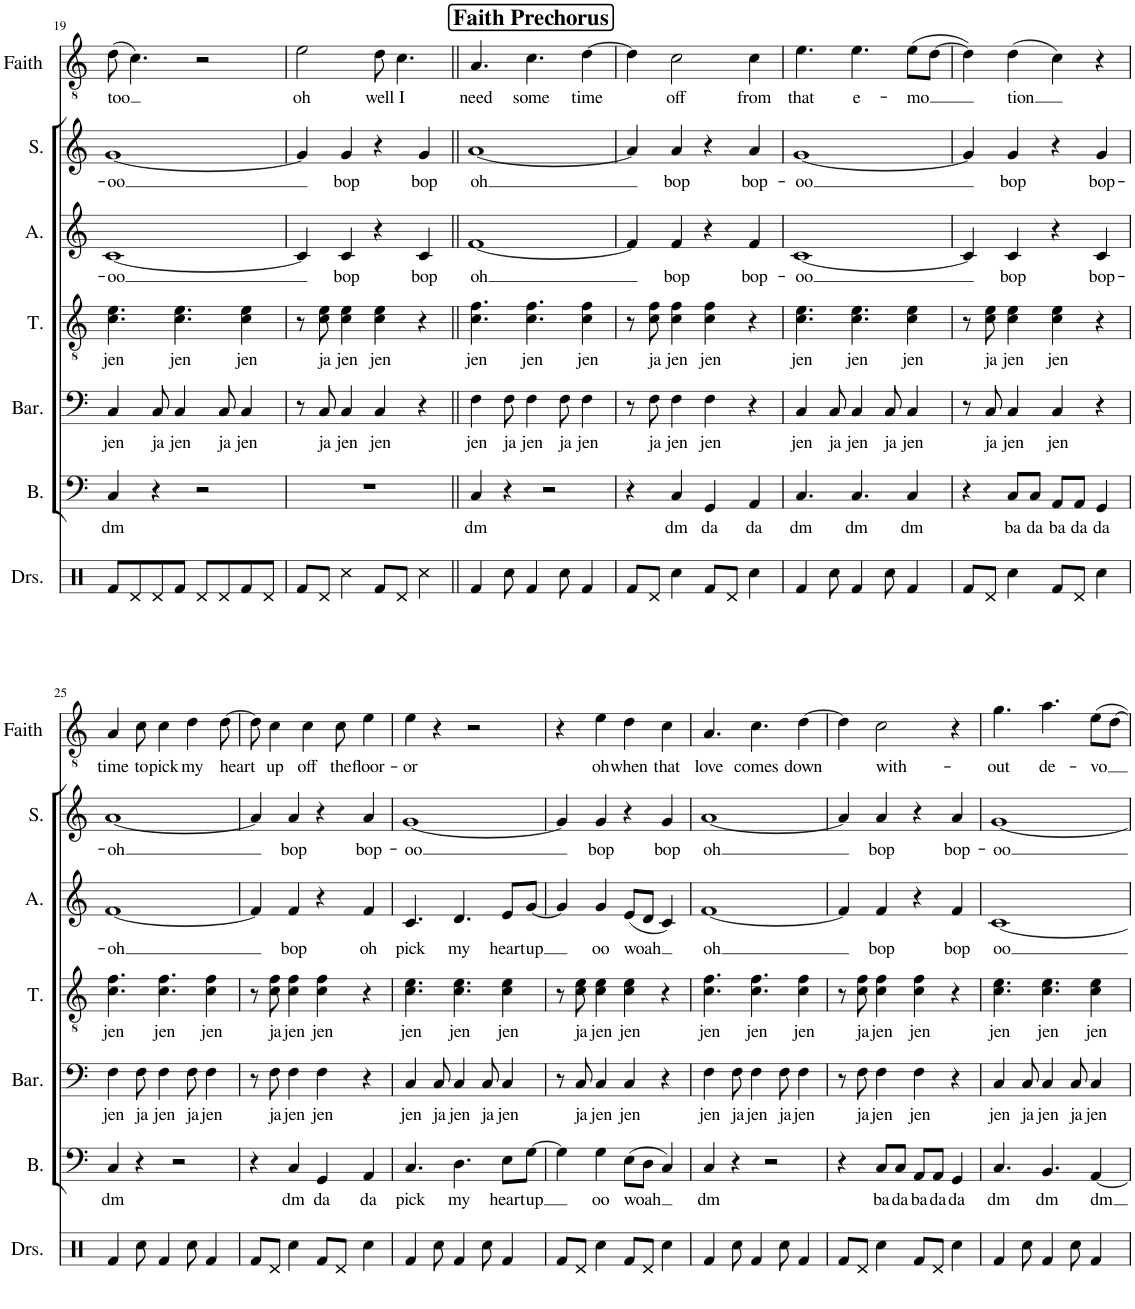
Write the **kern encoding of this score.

**kern	**text	**kern	**text	**kern	**text	**kern	**text	**kern	**text	**kern	**text
*part6	*part6	*part5	*part5	*part4	*part4	*part3	*part3	*part2	*part2	*part1	*part1
*staff6	*staff6	*staff5	*staff5	*staff4	*staff4	*staff3	*staff3	*staff2	*staff2	*staff1	*staff1
*I"Bass	*	*I"Baritone	*	*I"Tenor	*	*I"Alto	*	*I"Soprano	*	*I"Faith Solo	*
*I'B.	*	*I'Bar.	*	*I'T.	*	*I'A.	*	*I'S.	*	*I'Faith	*
!!LO:PB:g=z
*clefF4	*	*clefF4	*	*clefGv2	*	*clefG2	*	*clefG2	*	*clefGv2	*
*k[]	*	*k[]	*	*k[]	*	*k[]	*	*k[]	*	*k[]	*
*M2/2	*	*M2/2	*	*M2/2	*	*M2/2	*	*M2/2	*	*M2/2	*
*met(c|)	*	*met(c|)	*	*met(c|)	*	*met(c|)	*	*met(c|)	*	*met(c|)	*
=19	=19	=19	=19	=19	=19	=19	=19	=19	=19	=19	=19
!	!LO:LY:b	!	!LO:LY:b	!	!LO:LY:b	!	!LO:LY:b	!	!LO:LY:b	!	!LO:LY:b
4C/	dm	4C/	jen	4.c\ 4.e\	jen	[1c	-oo	[1g	-oo	(8d\	too
.	.	.	.	.	.	.	.	.	.	4.c\)	.
!	!	!	!LO:LY:b	!	!	!	!	!	!	!	!
4r	.	8C/	ja	.	.	.	.	.	.	.	.
!	!	!	!LO:LY:b	!	!LO:LY:b	!	!	!	!	!	!
.	.	4C/	jen	4.c\ 4.e\	jen	.	.	.	.	.	.
2r	.	.	.	.	.	.	.	.	.	2r	.
!	!	!	!LO:LY:b	!	!	!	!	!	!	!	!
.	.	8C/	ja	.	.	.	.	.	.	.	.
!	!	!	!LO:LY:b	!	!LO:LY:b	!	!	!	!	!	!
.	.	4C/	jen	4c\ 4e\	jen	.	.	.	.	.	.
=20	=20	=20	=20	=20	=20	=20	=20	=20	=20	=20	=20
!	!	!	!	!	!	!	!	!	!	!	!LO:LY:b
1r	.	8r	.	8r	.	4c/]	.	4g/]	.	2e\	oh
!	!	!	!LO:LY:b	!	!LO:LY:b	!	!	!	!	!	!
.	.	8C/	ja	8c\ 8e\	ja	.	.	.	.	.	.
!	!	!	!LO:LY:b	!	!LO:LY:b	!	!LO:LY:b	!	!LO:LY:b	!	!
.	.	4C/	jen	4c\ 4e\	jen	4c/	bop	4g/	bop	.	.
!	!	!	!LO:LY:b	!	!LO:LY:b	!	!	!	!	!	!LO:LY:b
.	.	4C/	jen	4c\ 4e\	jen	4r	.	4r	.	8d\	well
!	!	!	!	!	!	!	!	!	!	!	!LO:LY:b
.	.	.	.	.	.	.	.	.	.	4.c\	I
!	!	!	!	!	!	!	!LO:LY:b	!	!LO:LY:b	!	!
.	.	4r	.	4r	.	4c/	bop	4g/	bop	.	.
!!LO:REH:place=s1:a:B:cj:fs=14:t=Faith Prechorus
=21||	=21||	=21||	=21||	=21||	=21||	=21||	=21||	=21||	=21||	=21||	=21||
!	!LO:LY:b	!	!LO:LY:b	!	!LO:LY:b	!	!LO:LY:b	!	!LO:LY:b	!	!LO:LY:b
4C/	dm	4F\	jen	4.c\ 4.f\	jen	[1f	-oh	[1a	-oh	4.A/	need
!	!	!	!LO:LY:b	!	!	!	!	!	!	!	!
4r	.	8F\	ja	.	.	.	.	.	.	.	.
!	!	!	!LO:LY:b	!	!LO:LY:b	!	!	!	!	!	!LO:LY:b
.	.	4F\	jen	4.c\ 4.f\	jen	.	.	.	.	4.c\	some
2r	.	.	.	.	.	.	.	.	.	.	.
!	!	!	!LO:LY:b	!	!	!	!	!	!	!	!
.	.	8F\	ja	.	.	.	.	.	.	.	.
!	!	!	!LO:LY:b	!	!LO:LY:b	!	!	!	!	!	!LO:LY:b
.	.	4F\	jen	4c\ 4f\	jen	.	.	.	.	[4d\	time
=22	=22	=22	=22	=22	=22	=22	=22	=22	=22	=22	=22
4r	.	8r	.	8r	.	4f/]	.	4a/]	.	4d\]	.
!	!	!	!LO:LY:b	!	!LO:LY:b	!	!	!	!	!	!
.	.	8F\	ja	8c\ 8f\	ja	.	.	.	.	.	.
!	!LO:LY:b	!	!LO:LY:b	!	!LO:LY:b	!	!LO:LY:b	!	!LO:LY:b	!	!LO:LY:b
4C/	dm	4F\	jen	4c\ 4f\	jen	4f/	bop	4a/	bop	2c\	off
!	!LO:LY:b	!	!LO:LY:b	!	!LO:LY:b	!	!	!	!	!	!
4GG/	da	4F\	jen	4c\ 4f\	jen	4r	.	4r	.	.	.
!	!LO:LY:b	!	!	!	!	!	!LO:LY:b	!	!LO:LY:b	!	!LO:LY:b
4AA/	da	4r	.	4r	.	4f/	bop-	4a/	bop-	4c\	from
=23	=23	=23	=23	=23	=23	=23	=23	=23	=23	=23	=23
!	!LO:LY:b	!	!LO:LY:b	!	!LO:LY:b	!	!LO:LY:b	!	!LO:LY:b	!	!LO:LY:b
4.C/	dm	4C/	jen	4.c\ 4.e\	jen	[1c	-oo	[1g	-oo	4.e\	that
!	!	!	!LO:LY:b	!	!	!	!	!	!	!	!
.	.	8C/	ja	.	.	.	.	.	.	.	.
!	!LO:LY:b	!	!LO:LY:b	!	!LO:LY:b	!	!	!	!	!	!LO:LY:b
4.C/	dm	4C/	jen	4.c\ 4.e\	jen	.	.	.	.	4.e\	e-
!	!	!	!LO:LY:b	!	!	!	!	!	!	!	!
.	.	8C/	ja	.	.	.	.	.	.	.	.
!	!LO:LY:b	!	!LO:LY:b	!	!LO:LY:b	!	!	!	!	!	!LO:LY:b
4C/	dm	4C/	jen	4c\ 4e\	jen	.	.	.	.	(8e\L	-mo
.	.	.	.	.	.	.	.	.	.	[8d\J	.
=24	=24	=24	=24	=24	=24	=24	=24	=24	=24	=24	=24
4r	.	8r	.	8r	.	4c/]	.	4g/]	.	4d\])	.
!	!	!	!LO:LY:b	!	!LO:LY:b	!	!	!	!	!	!
.	.	8C/	ja	8c\ 8e\	ja	.	.	.	.	.	.
!	!LO:LY:b	!	!LO:LY:b	!	!LO:LY:b	!	!LO:LY:b	!	!LO:LY:b	!	!LO:LY:b
8C/L	ba	4C/	jen	4c\ 4e\	jen	4c/	bop	4g/	bop	(4d\	tion
!	!LO:LY:b	!	!	!	!	!	!	!	!	!	!
8C/J	da	.	.	.	.	.	.	.	.	.	.
!	!LO:LY:b	!	!LO:LY:b	!	!LO:LY:b	!	!	!	!	!	!
8AA/L	ba	4C/	jen	4c\ 4e\	jen	4r	.	4r	.	4c\)	.
!	!LO:LY:b	!	!	!	!	!	!	!	!	!	!
8AA/J	da	.	.	.	.	.	.	.	.	.	.
!	!LO:LY:b	!	!	!	!	!	!LO:LY:b	!	!LO:LY:b	!	!
4GG/	da	4r	.	4r	.	4c/	bop-	4g/	bop-	4r	.
!!LO:LB:g=z
=25	=25	=25	=25	=25	=25	=25	=25	=25	=25	=25	=25
!	!LO:LY:b	!	!LO:LY:b	!	!LO:LY:b	!	!LO:LY:b	!	!LO:LY:b	!	!LO:LY:b
4C/	dm	4F\	jen	4.c\ 4.f\	jen	[1f	-oh	[1a	-oh	4A/	time
!	!	!	!LO:LY:b	!	!	!	!	!	!	!	!LO:LY:b
4r	.	8F\	ja	.	.	.	.	.	.	8c\	to
!	!	!	!LO:LY:b	!	!LO:LY:b	!	!	!	!	!	!LO:LY:b
.	.	4F\	jen	4.c\ 4.f\	jen	.	.	.	.	4c\	pick
2r	.	.	.	.	.	.	.	.	.	.	.
!	!	!	!LO:LY:b	!	!	!	!	!	!	!	!LO:LY:b
.	.	8F\	ja	.	.	.	.	.	.	4d\	my
!	!	!	!LO:LY:b	!	!LO:LY:b	!	!	!	!	!	!
.	.	4F\	jen	4c\ 4f\	jen	.	.	.	.	.	.
!	!	!	!	!	!	!	!	!	!	!	!LO:LY:b
.	.	.	.	.	.	.	.	.	.	[8d\	heart
=26	=26	=26	=26	=26	=26	=26	=26	=26	=26	=26	=26
4r	.	8r	.	8r	.	4f/]	.	4a/]	.	8d\]	.
!	!	!	!LO:LY:b	!	!LO:LY:b	!	!	!	!	!	!LO:LY:b
.	.	8F\	ja	8c\ 8f\	ja	.	.	.	.	4c\	up
!	!LO:LY:b	!	!LO:LY:b	!	!LO:LY:b	!	!LO:LY:b	!	!LO:LY:b	!	!
4C/	dm	4F\	jen	4c\ 4f\	jen	4f/	bop	4a/	bop	.	.
!	!	!	!	!	!	!	!	!	!	!	!LO:LY:b
.	.	.	.	.	.	.	.	.	.	4c\	off
!	!LO:LY:b	!	!LO:LY:b	!	!LO:LY:b	!	!	!	!	!	!
4GG/	da	4F\	jen	4c\ 4f\	jen	4r	.	4r	.	.	.
!	!	!	!	!	!	!	!	!	!	!	!LO:LY:b
.	.	.	.	.	.	.	.	.	.	8c\	the
!	!LO:LY:b	!	!	!	!	!	!LO:LY:b	!	!LO:LY:b	!	!LO:LY:b
4AA/	da	4r	.	4r	.	4f/	oh	4a/	bop-	4e\	floor-
=27	=27	=27	=27	=27	=27	=27	=27	=27	=27	=27	=27
!	!LO:LY:b	!	!LO:LY:b	!	!LO:LY:b	!	!LO:LY:b	!	!LO:LY:b	!	!LO:LY:b
4.C/	pick	4C/	jen	4.c\ 4.e\	jen	4.c/	pick	[1g	oo	4e\	-or
!	!	!	!LO:LY:b	!	!	!	!	!	!	!	!
.	.	8C/	ja	.	.	.	.	.	.	4r	.
!	!LO:LY:b	!	!LO:LY:b	!	!LO:LY:b	!	!LO:LY:b	!	!	!	!
4.D\	my	4C/	jen	4.c\ 4.e\	jen	4.d/	my	.	.	.	.
.	.	.	.	.	.	.	.	.	.	2r	.
!	!	!	!LO:LY:b	!	!	!	!	!	!	!	!
.	.	8C/	ja	.	.	.	.	.	.	.	.
!	!LO:LY:b	!	!LO:LY:b	!	!LO:LY:b	!	!LO:LY:b	!	!	!	!
8E\L	heart	4C/	jen	4c\ 4e\	jen	8e/L	heart	.	.	.	.
!	!LO:LY:b	!	!	!	!	!	!LO:LY:b	!	!	!	!
[8G\J	up	.	.	.	.	[8g/J	up	.	.	.	.
=28	=28	=28	=28	=28	=28	=28	=28	=28	=28	=28	=28
4G\]	.	8r	.	8r	.	4g/]	.	4g/]	.	4r	.
!	!	!	!LO:LY:b	!	!LO:LY:b	!	!	!	!	!	!
.	.	8C/	ja	8c\ 8e\	ja	.	.	.	.	.	.
!	!LO:LY:b	!	!LO:LY:b	!	!LO:LY:b	!	!LO:LY:b	!	!LO:LY:b	!	!LO:LY:b
4G\	oo	4C/	jen	4c\ 4e\	jen	4g/	oo	4g/	bop	4e\	oh
!	!LO:LY:b	!	!LO:LY:b	!	!LO:LY:b	!	!LO:LY:b	!	!	!	!LO:LY:b
(8E\L	woah	4C/	jen	4c\ 4e\	jen	(8e/L	woah	4r	.	4d\	when
8D\J	.	.	.	.	.	8d/J	.	.	.	.	.
!	!	!	!	!	!	!	!	!	!LO:LY:b	!	!LO:LY:b
4C/)	.	4r	.	4r	.	4c/)	.	4g/	bop	4c\	that
=29	=29	=29	=29	=29	=29	=29	=29	=29	=29	=29	=29
!	!LO:LY:b	!	!LO:LY:b	!	!LO:LY:b	!	!LO:LY:b	!	!LO:LY:b	!	!LO:LY:b
4C/	dm	4F\	jen	4.c\ 4.f\	jen	[1f	-oh	[1a	-oh	4.A/	love
!	!	!	!LO:LY:b	!	!	!	!	!	!	!	!
4r	.	8F\	ja	.	.	.	.	.	.	.	.
!	!	!	!LO:LY:b	!	!LO:LY:b	!	!	!	!	!	!LO:LY:b
.	.	4F\	jen	4.c\ 4.f\	jen	.	.	.	.	4.c\	comes
2r	.	.	.	.	.	.	.	.	.	.	.
!	!	!	!LO:LY:b	!	!	!	!	!	!	!	!
.	.	8F\	ja	.	.	.	.	.	.	.	.
!	!	!	!LO:LY:b	!	!LO:LY:b	!	!	!	!	!	!LO:LY:b
.	.	4F\	jen	4c\ 4f\	jen	.	.	.	.	[4d\	down
=30	=30	=30	=30	=30	=30	=30	=30	=30	=30	=30	=30
4r	.	8r	.	8r	.	4f/]	.	4a/]	.	4d\]	.
!	!	!	!LO:LY:b	!	!LO:LY:b	!	!	!	!	!	!
.	.	8F\	ja	8c\ 8f\	ja	.	.	.	.	.	.
!	!LO:LY:b	!	!LO:LY:b	!	!LO:LY:b	!	!LO:LY:b	!	!LO:LY:b	!	!LO:LY:b
8C/L	ba	4F\	jen	4c\ 4f\	jen	4f/	bop	4a/	bop	2c\	with-
!	!LO:LY:b	!	!	!	!	!	!	!	!	!	!
8C/J	da	.	.	.	.	.	.	.	.	.	.
!	!LO:LY:b	!	!LO:LY:b	!	!LO:LY:b	!	!	!	!	!	!
8AA/L	ba	4F\	jen	4c\ 4f\	jen	4r	.	4r	.	.	.
!	!LO:LY:b	!	!	!	!	!	!	!	!	!	!
8AA/J	da	.	.	.	.	.	.	.	.	.	.
!	!LO:LY:b	!	!	!	!	!	!LO:LY:b	!	!LO:LY:b	!	!
4GG/	da	4r	.	4r	.	4f/	bop	4a/	bop-	4r	.
=31	=31	=31	=31	=31	=31	=31	=31	=31	=31	=31	=31
!	!LO:LY:b	!	!LO:LY:b	!	!LO:LY:b	!	!LO:LY:b	!	!LO:LY:b	!	!LO:LY:b
4.C/	dm	4C/	jen	4.c\ 4.e\	jen	[1c	-oo	[1g	-oo	4.g\	-out
!	!	!	!LO:LY:b	!	!	!	!	!	!	!	!
.	.	8C/	ja	.	.	.	.	.	.	.	.
!	!LO:LY:b	!	!LO:LY:b	!	!LO:LY:b	!	!	!	!	!	!LO:LY:b
4.BB/	dm	4C/	jen	4.c\ 4.e\	jen	.	.	.	.	4.a\	de-
!	!	!	!LO:LY:b	!	!	!	!	!	!	!	!
.	.	8C/	ja	.	.	.	.	.	.	.	.
!	!LO:LY:b	!	!LO:LY:b	!	!LO:LY:b	!	!	!	!	!	!LO:LY:b
[4AA/	dm	4C/	jen	4c\ 4e\	jen	.	.	.	.	8e\L	-vo
.	.	.	.	.	.	.	.	.	.	[8d\J	.
=	=	=	=	=	=	=	=	=	=	=	=
*-	*-	*-	*-	*-	*-	*-	*-	*-	*-	*-	*-
